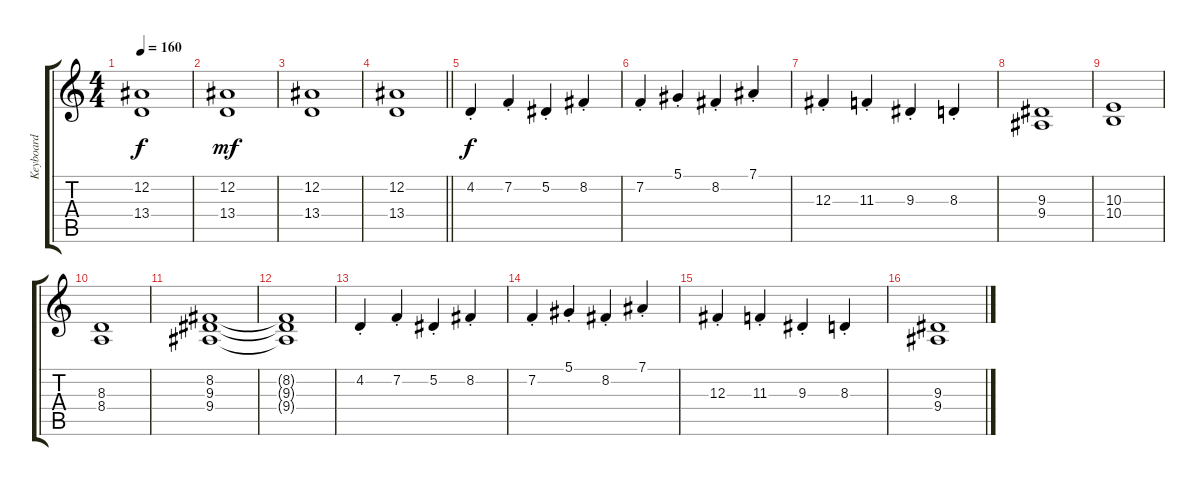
\track ("Keyboard" "Keyboard") {instrument choiraahs}
\staff {score tabs}
\tuning (Eb4 Bb3 Gb3 Db3 Ab2 Eb2) {hide}
\ts (4 4)
\tempo 160
\clef g2
\ks c
(12.2 13.4).1{dy f} |
(12.2 13.4).1{dy mf} |
(12.2 13.4).1 |
\barLineRight lightlight
(12.2 13.4).1 |
4.2{st}.4{dy f} 7.2{st}.4 5.2{st}.4 8.2{st}.4 |
7.2{st}.4 5.1{st}.4 8.2{st}.4 7.1{st}.4 |
12.3{st}.4 11.3{st}.4 9.3{st}.4 8.3{st}.4 |
(9.3 9.4).1 |
(10.3 10.4).1 |
(8.3 8.4).1 |
(8.2 9.3 9.4).1 |
(8.2{t} 9.3{t} 9.4{t}).1 |
4.2{st}.4 7.2{st}.4 5.2{st}.4 8.2{st}.4 |
7.2{st}.4 5.1{st}.4 8.2{st}.4 7.1{st}.4 |
12.3{st}.4 11.3{st}.4 9.3{st}.4 8.3{st}.4 |
(9.3 9.4).1
